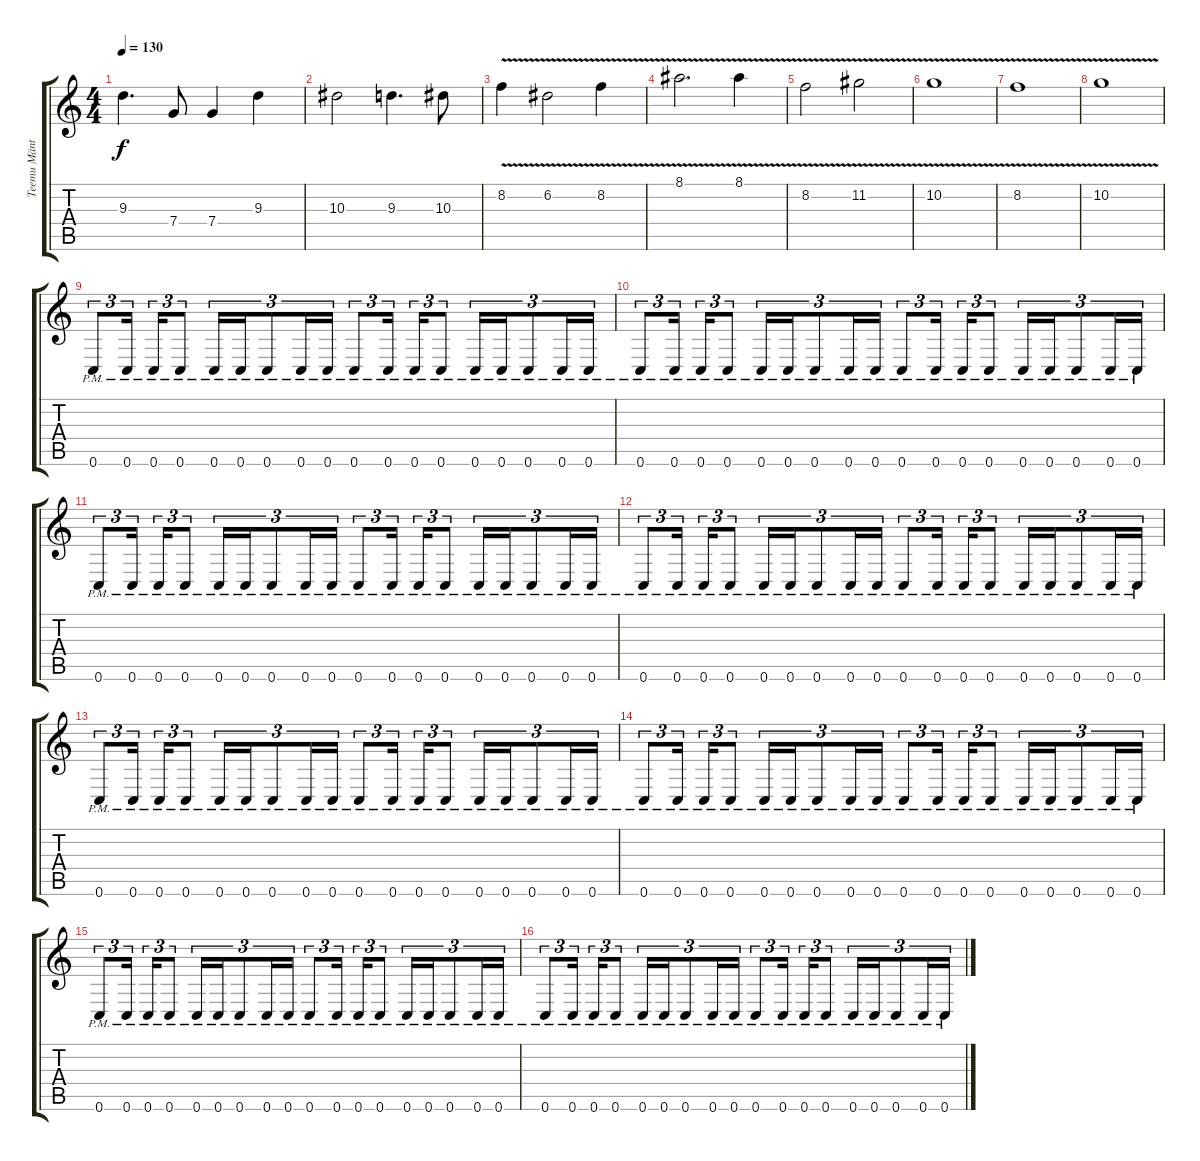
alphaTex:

\track ("Teemu Mäntysaari" "Teemu Mänt") {instrument distortionguitar}
\staff {score tabs}
\tuning (D4 A3 F3 C3 G2 C2) {hide}
\ts (4 4)
\tempo 130
\clef g2
\ks c
9.3.4{d dy f} 7.4.8 7.4.4 9.3.4 |
10.3.2 9.3.4{d} 10.3.8 |
8.2{v}.4 6.2{v}.2 8.2{v}.4 |
8.1{v}.2{d} 8.1{v}.4 |
8.2{v}.2 11.2{v}.2 |
10.2{v}.1 |
8.2{v}.1 |
10.2{v}.1 |
0.6{pm}.8{tu (3 2)} 0.6{pm}.16{tu (3 2) beam splitsecondary} 0.6{pm}.16{tu (3 2)} 0.6{pm}.8{tu (3 2)} 0.6{pm}.16{tu (3 2)} 0.6{pm}.16{tu (3 2)} 0.6{pm}.8{tu (3 2)} 0.6{pm}.16{tu (3 2)} 0.6{pm}.16{tu (3 2)} 0.6{pm}.8{tu (3 2)} 0.6{pm}.16{tu (3 2) beam splitsecondary} 0.6{pm}.16{tu (3 2)} 0.6{pm}.8{tu (3 2)} 0.6{pm}.16{tu (3 2)} 0.6{pm}.16{tu (3 2)} 0.6{pm}.8{tu (3 2)} 0.6{pm}.16{tu (3 2)} 0.6{pm}.16{tu (3 2)} |
0.6{pm}.8{tu (3 2)} 0.6{pm}.16{tu (3 2) beam splitsecondary} 0.6{pm}.16{tu (3 2)} 0.6{pm}.8{tu (3 2)} 0.6{pm}.16{tu (3 2)} 0.6{pm}.16{tu (3 2)} 0.6{pm}.8{tu (3 2)} 0.6{pm}.16{tu (3 2)} 0.6{pm}.16{tu (3 2)} 0.6{pm}.8{tu (3 2)} 0.6{pm}.16{tu (3 2) beam splitsecondary} 0.6{pm}.16{tu (3 2)} 0.6{pm}.8{tu (3 2)} 0.6{pm}.16{tu (3 2)} 0.6{pm}.16{tu (3 2)} 0.6{pm}.8{tu (3 2)} 0.6{pm}.16{tu (3 2)} 0.6{pm}.16{tu (3 2)} |
0.6{pm}.8{tu (3 2)} 0.6{pm}.16{tu (3 2) beam splitsecondary} 0.6{pm}.16{tu (3 2)} 0.6{pm}.8{tu (3 2)} 0.6{pm}.16{tu (3 2)} 0.6{pm}.16{tu (3 2)} 0.6{pm}.8{tu (3 2)} 0.6{pm}.16{tu (3 2)} 0.6{pm}.16{tu (3 2)} 0.6{pm}.8{tu (3 2)} 0.6{pm}.16{tu (3 2) beam splitsecondary} 0.6{pm}.16{tu (3 2)} 0.6{pm}.8{tu (3 2)} 0.6{pm}.16{tu (3 2)} 0.6{pm}.16{tu (3 2)} 0.6{pm}.8{tu (3 2)} 0.6{pm}.16{tu (3 2)} 0.6{pm}.16{tu (3 2)} |
0.6{pm}.8{tu (3 2)} 0.6{pm}.16{tu (3 2) beam splitsecondary} 0.6{pm}.16{tu (3 2)} 0.6{pm}.8{tu (3 2)} 0.6{pm}.16{tu (3 2)} 0.6{pm}.16{tu (3 2)} 0.6{pm}.8{tu (3 2)} 0.6{pm}.16{tu (3 2)} 0.6{pm}.16{tu (3 2)} 0.6{pm}.8{tu (3 2)} 0.6{pm}.16{tu (3 2) beam splitsecondary} 0.6{pm}.16{tu (3 2)} 0.6{pm}.8{tu (3 2)} 0.6{pm}.16{tu (3 2)} 0.6{pm}.16{tu (3 2)} 0.6{pm}.8{tu (3 2)} 0.6{pm}.16{tu (3 2)} 0.6{pm}.16{tu (3 2)} |
0.6{pm}.8{tu (3 2)} 0.6{pm}.16{tu (3 2) beam splitsecondary} 0.6{pm}.16{tu (3 2)} 0.6{pm}.8{tu (3 2)} 0.6{pm}.16{tu (3 2)} 0.6{pm}.16{tu (3 2)} 0.6{pm}.8{tu (3 2)} 0.6{pm}.16{tu (3 2)} 0.6{pm}.16{tu (3 2)} 0.6{pm}.8{tu (3 2)} 0.6{pm}.16{tu (3 2) beam splitsecondary} 0.6{pm}.16{tu (3 2)} 0.6{pm}.8{tu (3 2)} 0.6{pm}.16{tu (3 2)} 0.6{pm}.16{tu (3 2)} 0.6{pm}.8{tu (3 2)} 0.6{pm}.16{tu (3 2)} 0.6{pm}.16{tu (3 2)} |
0.6{pm}.8{tu (3 2)} 0.6{pm}.16{tu (3 2) beam splitsecondary} 0.6{pm}.16{tu (3 2)} 0.6{pm}.8{tu (3 2)} 0.6{pm}.16{tu (3 2)} 0.6{pm}.16{tu (3 2)} 0.6{pm}.8{tu (3 2)} 0.6{pm}.16{tu (3 2)} 0.6{pm}.16{tu (3 2)} 0.6{pm}.8{tu (3 2)} 0.6{pm}.16{tu (3 2) beam splitsecondary} 0.6{pm}.16{tu (3 2)} 0.6{pm}.8{tu (3 2)} 0.6{pm}.16{tu (3 2)} 0.6{pm}.16{tu (3 2)} 0.6{pm}.8{tu (3 2)} 0.6{pm}.16{tu (3 2)} 0.6{pm}.16{tu (3 2)} |
0.6{pm}.8{tu (3 2)} 0.6{pm}.16{tu (3 2) beam splitsecondary} 0.6{pm}.16{tu (3 2)} 0.6{pm}.8{tu (3 2)} 0.6{pm}.16{tu (3 2)} 0.6{pm}.16{tu (3 2)} 0.6{pm}.8{tu (3 2)} 0.6{pm}.16{tu (3 2)} 0.6{pm}.16{tu (3 2)} 0.6{pm}.8{tu (3 2)} 0.6{pm}.16{tu (3 2) beam splitsecondary} 0.6{pm}.16{tu (3 2)} 0.6{pm}.8{tu (3 2)} 0.6{pm}.16{tu (3 2)} 0.6{pm}.16{tu (3 2)} 0.6{pm}.8{tu (3 2)} 0.6{pm}.16{tu (3 2)} 0.6{pm}.16{tu (3 2)} |
0.6{pm}.8{tu (3 2)} 0.6{pm}.16{tu (3 2) beam splitsecondary} 0.6{pm}.16{tu (3 2)} 0.6{pm}.8{tu (3 2)} 0.6{pm}.16{tu (3 2)} 0.6{pm}.16{tu (3 2)} 0.6{pm}.8{tu (3 2)} 0.6{pm}.16{tu (3 2)} 0.6{pm}.16{tu (3 2)} 0.6{pm}.8{tu (3 2)} 0.6{pm}.16{tu (3 2) beam splitsecondary} 0.6{pm}.16{tu (3 2)} 0.6{pm}.8{tu (3 2)} 0.6{pm}.16{tu (3 2)} 0.6{pm}.16{tu (3 2)} 0.6{pm}.8{tu (3 2)} 0.6{pm}.16{tu (3 2)} 0.6{pm}.16{tu (3 2)}
